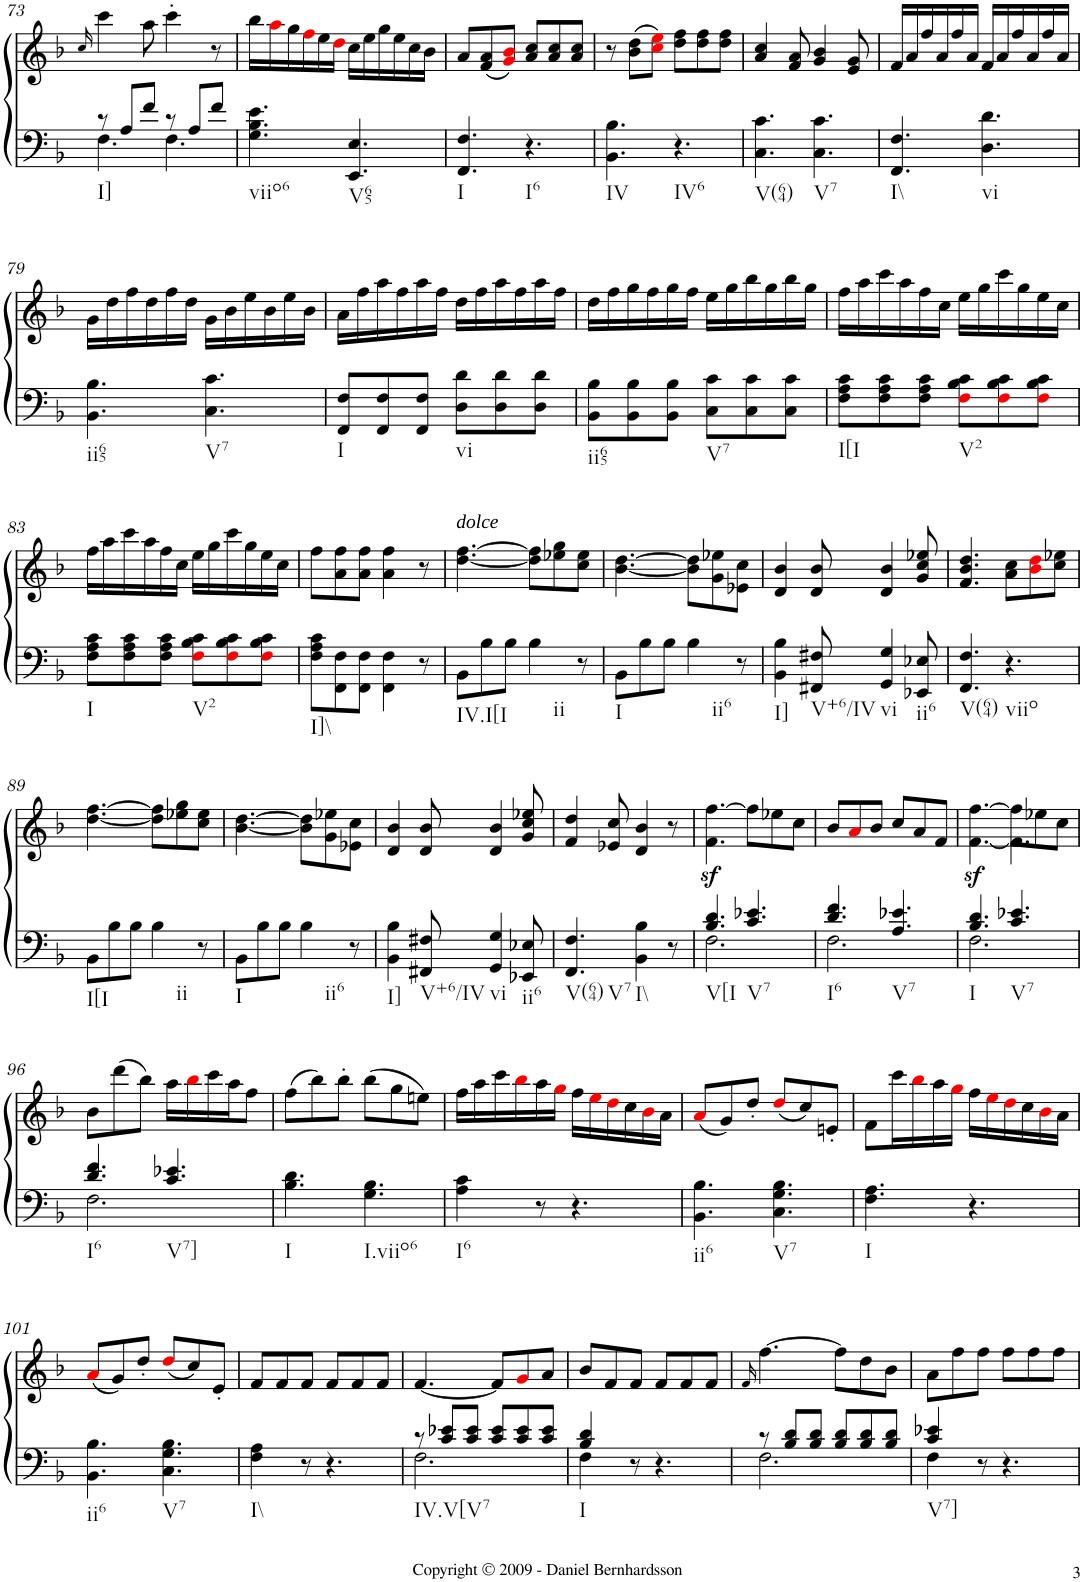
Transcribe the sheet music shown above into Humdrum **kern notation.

**kern	**kern	**dynam
*part1	*part1	*part1
*staff2	*staff1	*staff1/2
*I"Piano	*	*
*I'Pno.	*	*
!!LO:PB:g=z
*clefF4	*clefG2	*
*k[b-]	*k[b-]	*
*F:	*F:	*
*M6/8	*M6/8	*
=73	=73	=73
.	16qcc/	.
*^	*	*
!LO:TX:b:t=I]	!	!	!
8r	4.F\	4ccc\	.
8A/L	.	.	.
8f/J	.	8aa\	.
8r	4.F\	4ccc'\	.
8A/L	.	.	.
8f/J	.	8r	.
*v	*v	*	*
=74	=74	=74
!LO:TX:b:t=viio6	!	!
4.G\ 4.B-\ 4.e\	16bb-\LL	.
.	16aai\	.
.	16gg\	.
.	16ffi\	.
.	16ee\	.
.	16ddi\JJ	.
!LO:TX:b:t=V65	!	!
4.EE/ 4.E/	16cc\LL	.
.	16ee\	.
.	16gg\	.
.	16ee\	.
.	16cc\	.
.	16b-\JJ	.
=75	=75	=75
!LO:TX:b:t=I	!	!
4.FF/ 4.F/	8a/L	.
.	(8f/ 8a/	.
.	8gi/ 8b-i/J)	.
!LO:TX:b:t=I6	!	!
4.r	8a/ 8cc/L	.
.	8a/ 8cc/	.
.	8a/ 8cc/J	.
=76	=76	=76
!LO:TX:b:t=IV	!	!
4.BB-\ 4.B-\	8r	.
.	(8b-\ 8dd\L	.
.	8cci\ 8eei\J)	.
!LO:TX:b:t=IV6	!	!
4.r	8dd\ 8ff\L	.
.	8dd\ 8ff\	.
.	8dd\ 8ff\J	.
=77	=77	=77
!LO:TX:b:t=V(64)	!	!
4.C\ 4.c\	4a/ 4cc/	.
.	8f/ 8a/	.
!LO:TX:b:t=V7	!	!
4.C\ 4.c\	4g/ 4b-/	.
.	8e/ 8g/	.
=78	=78	=78
!LO:TX:b:t=I\\	!	!
4.FF/ 4.F/	16f/LL	.
.	16a/	.
.	16ff/	.
.	16a/	.
.	16ff/	.
.	16a/JJ	.
!LO:TX:b:t=vi	!	!
4.D\ 4.d\	16f/LL	.
.	16a/	.
.	16ff/	.
.	16a/	.
.	16ff/	.
.	16a/JJ	.
!!LO:LB:g=z
=79	=79	=79
!LO:TX:b:t=ii65	!	!
4.BB-\ 4.B-\	16g\LL	.
.	16dd\	.
.	16ff\	.
.	16dd\	.
.	16ff\	.
.	16dd\JJ	.
!LO:TX:b:t=V7	!	!
4.C\ 4.c\	16g\LL	.
.	16b-\	.
.	16ee\	.
.	16b-\	.
.	16ee\	.
.	16b-\JJ	.
=80	=80	=80
!LO:TX:b:t=I	!	!
8FF/ 8F/L	16a\LL	.
.	16ff\	.
8FF/ 8F/	16aa\	.
.	16ff\	.
8FF/ 8F/J	16aa\	.
.	16ff\JJ	.
!LO:TX:b:t=vi	!	!
8D\ 8d\L	16dd\LL	.
.	16ff\	.
8D\ 8d\	16aa\	.
.	16ff\	.
8D\ 8d\J	16aa\	.
.	16ff\JJ	.
=81	=81	=81
!LO:TX:b:t=ii65	!	!
8BB-\ 8B-\L	16dd\LL	.
.	16ff\	.
8BB-\ 8B-\	16gg\	.
.	16ff\	.
8BB-\ 8B-\J	16gg\	.
.	16ff\JJ	.
!LO:TX:b:t=V7	!	!
8C\ 8c\L	16ee\LL	.
.	16gg\	.
8C\ 8c\	16bb-\	.
.	16gg\	.
8C\ 8c\J	16bb-\	.
.	16gg\JJ	.
=82	=82	=82
!LO:TX:b:t=I[I	!	!
8F\ 8A\ 8c\L	16ff\LL	.
.	16aa\	.
8F\ 8A\ 8c\	16ccc\	.
.	16aa\	.
8F\ 8A\ 8c\J	16ff\	.
.	16cc\JJ	.
!LO:TX:b:t=V2	!	!
8Fi\ 8B-\ 8c\L	16ee\LL	.
.	16gg\	.
8Fi\ 8B-\ 8c\	16ccc\	.
.	16gg\	.
8Fi\ 8B-\ 8c\J	16ee\	.
.	16cc\JJ	.
!!LO:LB:g=z
=83	=83	=83
!LO:TX:b:t=I	!	!
8F\ 8A\ 8c\L	16ff\LL	.
.	16aa\	.
8F\ 8A\ 8c\	16ccc\	.
.	16aa\	.
8F\ 8A\ 8c\J	16ff\	.
.	16cc\JJ	.
!LO:TX:b:t=V2	!	!
8Fi\ 8B-\ 8c\L	16ee\LL	.
.	16gg\	.
8Fi\ 8B-\ 8c\	16ccc\	.
.	16gg\	.
8Fi\ 8B-\ 8c\J	16ee\	.
.	16cc\JJ	.
=84	=84	=84
!LO:TX:b:t=I]\\	!	!
8F\ 8A\ 8c\L	8ff\L	.
8FF\ 8F\	8a\ 8ff\	.
8FF\ 8F\J	8a\ 8ff\J	.
4FF\ 4F\	4a\ 4ff\	.
8r	8r	.
=85	=85	=85
!	!LO:TX:a:i:t=dolce	!
!LO:TX:b:t=IV.I[I	!	!
8BB-\L	[<4.dd\ [>4.ff\	.
8B-\	.	.
8B-\J	.	.
!LO:TX:b:t=ii	!	!
4B-\	8dd\] 8ff\]L	.
.	8ee-X\ 8gg\	.
8r	8cc\ 8ee-\J	.
=86	=86	=86
!LO:TX:b:t=I	!	!
8BB-\L	[<4.b-\ [>4.dd\	.
8B-\	.	.
8B-\J	.	.
!LO:TX:b:t=ii6	!	!
4B-\	8b-\] 8dd\]L	.
.	8g\ 8ee-X\	.
8r	8e-X\ 8cc\J	.
=87	=87	=87
!LO:TX:b:t=I]	!	!
4BB-\ 4B-\	4d/ 4b-/	.
!LO:TX:b:t=V+6/IV	!	!
8FF#X/ 8F#X/	8d/ 8b-/	.
!LO:TX:b:t=vi	!	!
4GG/ 4G/	4d/ 4b-/	.
!LO:TX:b:t=ii6	!	!
8EE-X/ 8E-X/	8g/ 8cc/ 8ee-X/	.
=88	=88	=88
!LO:TX:b:t=V(64)	!	!
4.FF/ 4.F/	4.f/ 4.b-/ 4.dd/	.
!LO:TX:b:t=viio	!	!
4.r	8a\ 8cc\L	.
.	8b-i\ 8ddi\	.
.	8cc\ 8ee-X\J	.
!!LO:LB:g=z
=89	=89	=89
!LO:TX:b:t=I[I	!	!
8BB-\L	[<4.dd\ [>4.ff\	.
8B-\	.	.
8B-\J	.	.
!LO:TX:b:t=ii	!	!
4B-\	8dd\] 8ff\]L	.
.	8ee-X\ 8gg\	.
8r	8cc\ 8ee-\J	.
=90	=90	=90
!LO:TX:b:t=I	!	!
8BB-\L	[<4.b-\ [>4.dd\	.
8B-\	.	.
8B-\J	.	.
!LO:TX:b:t=ii6	!	!
4B-\	8b-\] 8dd\]L	.
.	8g\ 8ee-X\	.
8r	8e-X\ 8cc\J	.
=91	=91	=91
!LO:TX:b:t=I]	!	!
4BB-\ 4B-\	4d/ 4b-/	.
!LO:TX:b:t=V+6/IV	!	!
8FF#X/ 8F#X/	8d/ 8b-/	.
!LO:TX:b:t=vi	!	!
4GG/ 4G/	4d/ 4b-/	.
!LO:TX:b:t=ii6	!	!
8EE-X/ 8E-X/	8g/ 8cc/ 8ee-X/	.
=92	=92	=92
!LO:TX:b:t=V(64)	!	!
!LO:TX:b:t=V7	!	!
4.FF/ 4.F/	4f/ 4dd/	.
.	8e-X/ 8cc/	.
!LO:TX:b:t=I\\	!	!
4BB-\ 4B-\	4d/ 4b-/	.
8r	8r	.
=93	=93	=93
*^	*	*
!LO:TX:b:t=V[I	!	!	!
4.B-/ 4.d/	2.F\	4.f\z< [>4.ff\z<	.
!LO:TX:b:t=V7	!	!	!
4.c/ 4.e-X/	.	8ff\L]	.
.	.	8ee-X\	.
.	.	8cc\J	.
=94	=94	=94	=94
!LO:TX:b:t=I6	!	!	!
4.d/ 4.f/	2.F\	8b-/L	.
.	.	8ai/	.
.	.	8b-/J	.
!LO:TX:b:t=V7	!	!	!
4.A/ 4.e-X/	.	8cc/L	.
.	.	8a/	.
.	.	8f/J	.
=95	=95	=95	=95
*	*	*^	*
!LO:TX:b:t=I	!	!	!	!
!	!	!	!	!LO:DY:b
4.B-/ 4.d/	2.F\	[<4.f\ [>4.ff\	4.ryy	sf
!LO:TX:b:t=V7	!	!	!	!
4.c/ 4.e-X/	.	8ff\L]	4.f\]	.
.	.	8ee-X\	.	.
.	.	8cc\J	.	.
*	*	*v	*v	*
!!LO:LB:g=z
=96	=96	=96	=96
!LO:TX:b:t=I6	!	!	!
4.d/ 4.f/	2.F\	8b-\L	.
.	.	(8ddd\	.
.	.	8bb-\J)	.
!LO:TX:b:t=V7]	!	!	!
4.c/ 4.e-X/	.	16aa\LL	.
.	.	16bb-i\	.
.	.	16ccc\	.
.	.	16aa\J	.
.	.	8ff\J	.
*v	*v	*	*
=97	=97	=97
!LO:TX:b:t=I	!	!
4.B-\ 4.d\	(8ff\L	.
.	8bb-\)	.
.	8bb-'\J	.
!LO:TX:b:t=I.viio6	!	!
4.G\ 4.B-\	(8bb-\L	.
.	8gg\	.
.	8een\J)	.
=98	=98	=98
!LO:TX:b:t=I6	!	!
4A\ 4c\	16ff\LL	.
.	16aa\	.
.	16ccc\	.
.	16bb-i\	.
8r	16aa\	.
.	16ggi\JJ	.
4.r	16ff\LL	.
.	16eei\	.
.	16ddi\	.
.	16cc\	.
.	16b-i\	.
.	16a\JJ	.
=99	=99	=99
!LO:TX:b:t=ii6	!	!
4.BB-\ 4.B-\	(8ai/L	.
.	8g/)	.
.	8dd'/J	.
!LO:TX:b:t=V7	!	!
4.C\ 4.G\ 4.B-\	(8ddi/L	.
.	8cc/)	.
.	8en'/J	.
=100	=100	=100
!LO:TX:b:t=I	!	!
4.F\ 4.A\	8f\L	.
.	16ccc\L	.
.	16bb-i\	.
.	16aa\	.
.	16ggi\JJ	.
4.r	16ff\LL	.
.	16eei\	.
.	16ddi\	.
.	16cc\	.
.	16b-i\	.
.	16a\JJ	.
!!LO:LB:g=z
=101	=101	=101
!LO:TX:b:t=ii6	!	!
4.BB-\ 4.B-\	(8ai/L	.
.	8g/)	.
.	8dd'/J	.
!LO:TX:b:t=V7	!	!
4.C\ 4.G\ 4.B-\	(8ddi/L	.
.	8cc/)	.
.	8e'/J	.
=102	=102	=102
!LO:TX:b:t=I\\	!	!
4F\ 4A\	8f/L	.
.	8f/	.
8r	8f/J	.
4.r	8f/L	.
.	8f/	.
.	8f/J	.
=103	=103	=103
*^	*	*
!LO:TX:b:t=IV.V[V7	!	!	!
8r	2.F\	[<4.f/	.
8c/ 8e-X/L	.	.	.
8c/ 8e-/J	.	.	.
8c/ 8e-/L	.	8f/L]	.
8c/ 8e-/	.	8gi/	.
8c/ 8e-/J	.	8a/J	.
=104	=104	=104	=104
!LO:TX:b:t=I	!	!	!
4B-/ 4d/	4F\	8b-/L	.
.	.	8f/	.
8r	8ryy	8f/J	.
4.r	4.ryy	8f/L	.
.	.	8f/	.
.	.	8f/J	.
=105	=105	=105	=105
.	.	16qf/	.
8r	2.F\	[>4.ff\	.
8B-/ 8d/L	.	.	.
8B-/ 8d/J	.	.	.
8B-/ 8d/L	.	8ff\L]	.
8B-/ 8d/	.	8dd\	.
8B-/ 8d/J	.	8b-\J	.
=106	=106	=106	=106
!LO:TX:b:t=V7]	!	!	!
4c/ 4e-X/	4F\	8a\L	.
.	.	8ff\	.
8r	8ryy	8ff\J	.
4.r	4.ryy	8ff\L	.
.	.	8ff\	.
.	.	8ff\J	.
*v	*v	*	*
=	=	=
*-	*-	*-
